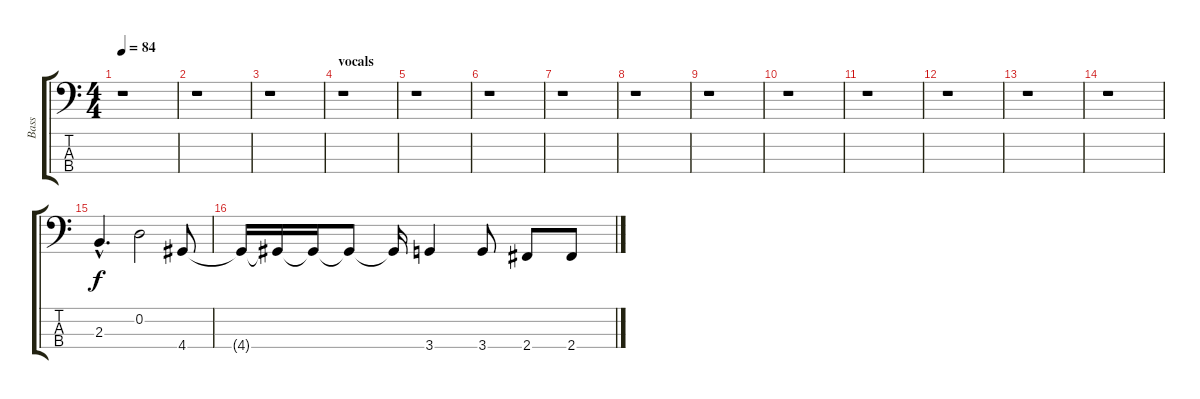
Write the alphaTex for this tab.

\track ("Bass" "Bass") {instrument electricbasspick}
\staff {score tabs}
\tuning (G2 D2 A1 E1) {hide}
\ts (4 4)
\tempo 84
\clef f4
\ks c
r.1{dy f instrument electricbasspick} |
r.1 |
r.1 |
\section ("" "vocals")
r.1 |
r.1 |
r.1 |
r.1 |
r.1 |
r.1 |
r.1 |
r.1 |
r.1 |
r.1 |
r.1 |
2.3{hac}.4{d} 0.2.2 4.4.8 |
4.4{t}.16 4.4{t}.16 4.4{t}.16 4.4{t}.8 4.4{t}.16 3.4.4 3.4.8 2.4.8 2.4.8
